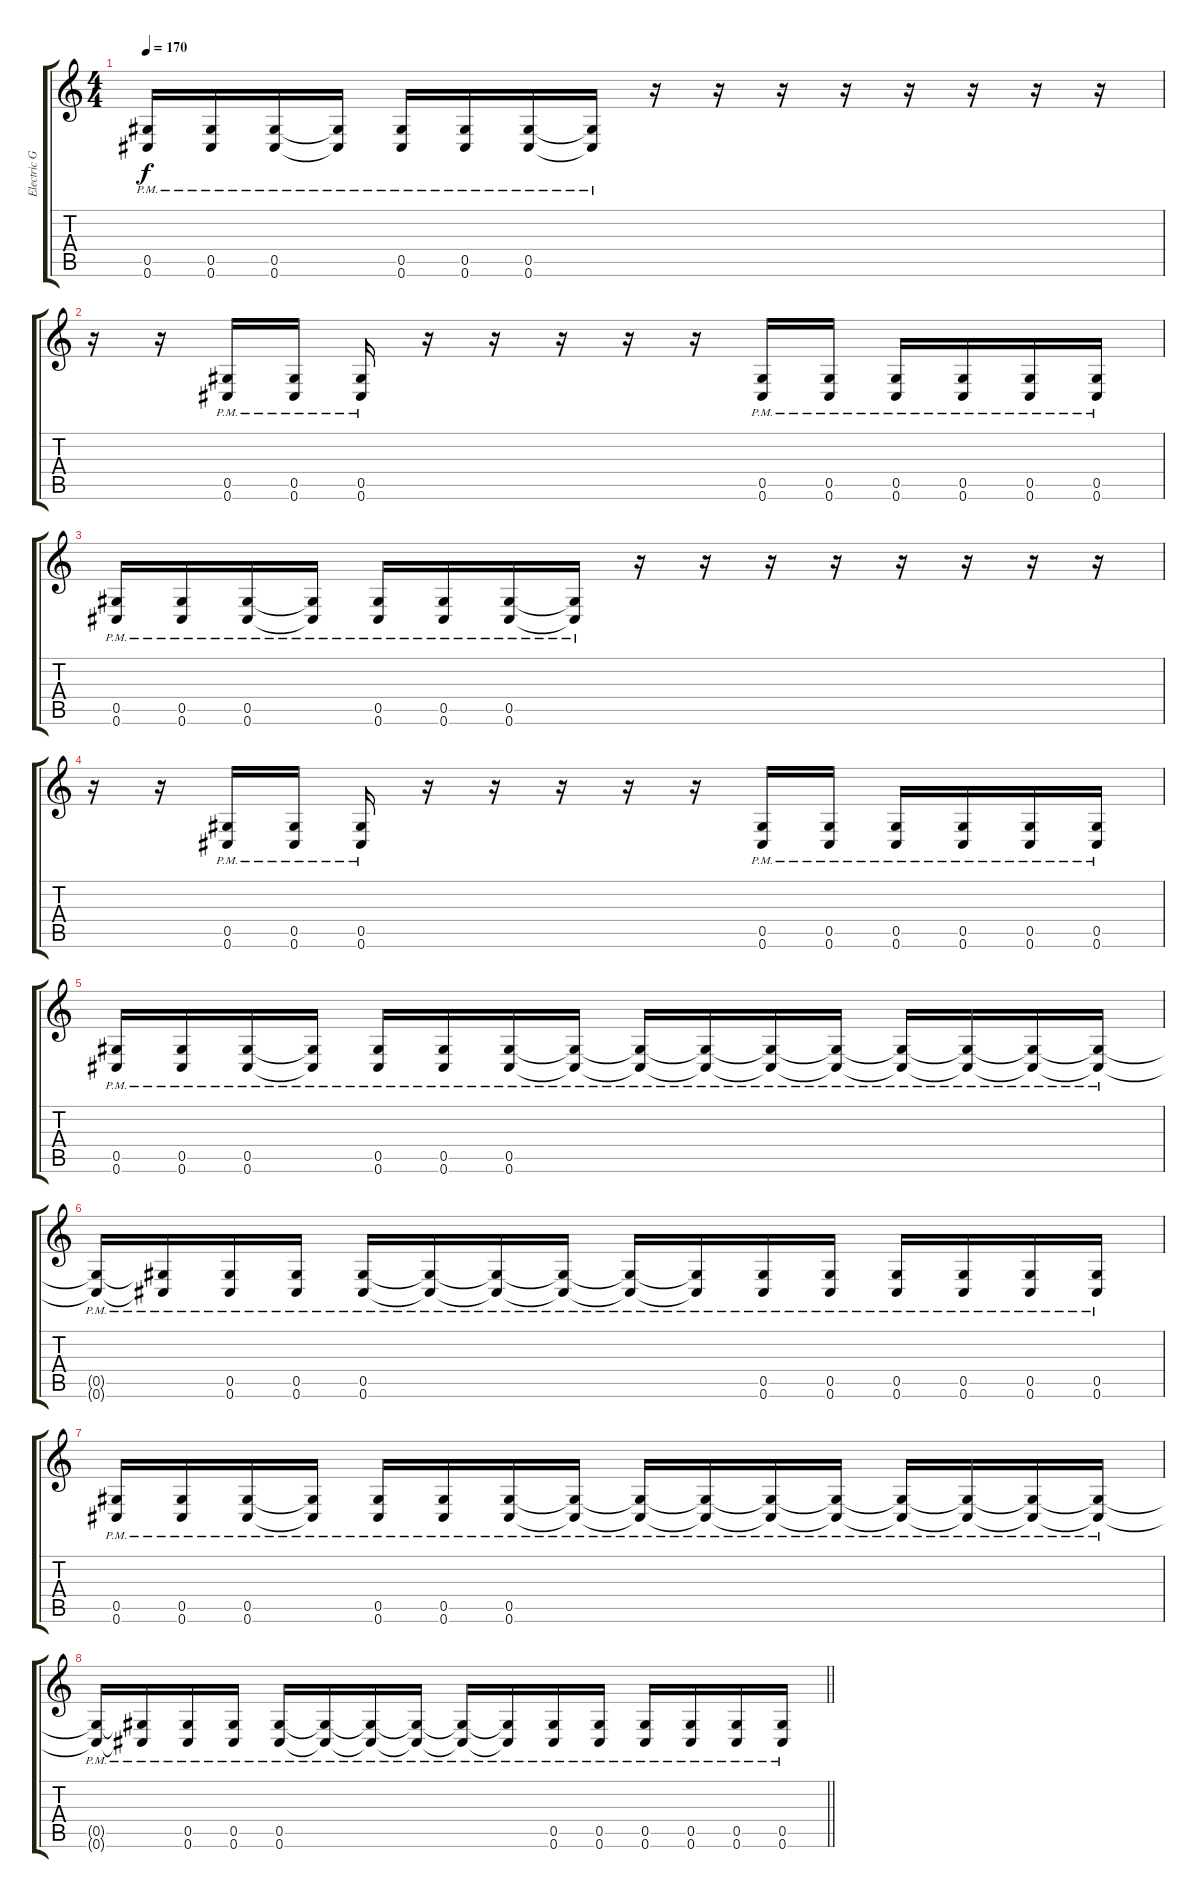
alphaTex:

\track ("Electric Guitar (rythm)" "Electric G") {instrument distortionguitar}
\staff {score tabs}
\tuning (Eb4 Bb3 Gb3 Db3 Ab2 Db2) {hide}
\ts (4 4)
\tempo 170
\clef g2
\ks c
(0.5{pm} 0.6{pm}).16{dy f} (0.5{pm} 0.6{pm}).16 (0.5{pm} 0.6{pm}).16 (0.5{pm t} 0.6{pm t}).16 (0.5{pm} 0.6{pm}).16 (0.5{pm} 0.6{pm}).16 (0.5{pm} 0.6{pm}).16 (0.5{pm t} 0.6{pm t}).16 r.16 r.16 r.16 r.16 r.16 r.16 r.16 r.16 |
r.16 r.16 (0.5{pm} 0.6{pm}).16 (0.5{pm} 0.6{pm}).16 (0.5{pm} 0.6{pm}).16 r.16 r.16 r.16 r.16 r.16 (0.5{pm} 0.6{pm}).16 (0.5{pm} 0.6{pm}).16 (0.5{pm} 0.6{pm}).16 (0.5{pm} 0.6{pm}).16 (0.5{pm} 0.6{pm}).16 (0.5{pm} 0.6{pm}).16 |
(0.5{pm} 0.6{pm}).16 (0.5{pm} 0.6{pm}).16 (0.5{pm} 0.6{pm}).16 (0.5{pm t} 0.6{pm t}).16 (0.5{pm} 0.6{pm}).16 (0.5{pm} 0.6{pm}).16 (0.5{pm} 0.6{pm}).16 (0.5{pm t} 0.6{pm t}).16 r.16 r.16 r.16 r.16 r.16 r.16 r.16 r.16 |
r.16 r.16 (0.5{pm} 0.6{pm}).16 (0.5{pm} 0.6{pm}).16 (0.5{pm} 0.6{pm}).16 r.16 r.16 r.16 r.16 r.16 (0.5{pm} 0.6{pm}).16 (0.5{pm} 0.6{pm}).16 (0.5{pm} 0.6{pm}).16 (0.5{pm} 0.6{pm}).16 (0.5{pm} 0.6{pm}).16 (0.5{pm} 0.6{pm}).16 |
(0.5{pm} 0.6{pm}).16 (0.5{pm} 0.6{pm}).16 (0.5{pm} 0.6{pm}).16 (0.5{pm t} 0.6{pm t}).16 (0.5{pm} 0.6{pm}).16 (0.5{pm} 0.6{pm}).16 (0.5{pm} 0.6{pm}).16 (0.5{pm t} 0.6{pm t}).16 (0.5{pm t} 0.6{pm t}).16 (0.5{pm t} 0.6{pm t}).16 (0.5{pm t} 0.6{pm t}).16 (0.5{pm t} 0.6{pm t}).16 (0.5{pm t} 0.6{pm t}).16 (0.5{pm t} 0.6{pm t}).16 (0.5{pm t} 0.6{pm t}).16 (0.5{pm t} 0.6{pm t}).16 |
(0.5{pm t} 0.6{pm t}).16 (0.5{pm t} 0.6{pm t}).16 (0.5{pm} 0.6{pm}).16 (0.5{pm} 0.6{pm}).16 (0.5{pm} 0.6{pm}).16 (0.5{pm t} 0.6{pm t}).16 (0.5{pm t} 0.6{pm t}).16 (0.5{pm t} 0.6{pm t}).16 (0.5{pm t} 0.6{pm t}).16 (0.5{pm t} 0.6{pm t}).16 (0.5{pm} 0.6{pm}).16 (0.5{pm} 0.6{pm}).16 (0.5{pm} 0.6{pm}).16 (0.5{pm} 0.6{pm}).16 (0.5{pm} 0.6{pm}).16 (0.5{pm} 0.6{pm}).16 |
(0.5{pm} 0.6{pm}).16 (0.5{pm} 0.6{pm}).16 (0.5{pm} 0.6{pm}).16 (0.5{pm t} 0.6{pm t}).16 (0.5{pm} 0.6{pm}).16 (0.5{pm} 0.6{pm}).16 (0.5{pm} 0.6{pm}).16 (0.5{pm t} 0.6{pm t}).16 (0.5{pm t} 0.6{pm t}).16 (0.5{pm t} 0.6{pm t}).16 (0.5{pm t} 0.6{pm t}).16 (0.5{pm t} 0.6{pm t}).16 (0.5{pm t} 0.6{pm t}).16 (0.5{pm t} 0.6{pm t}).16 (0.5{pm t} 0.6{pm t}).16 (0.5{pm t} 0.6{pm t}).16 |
\barLineRight lightlight
(0.5{pm t} 0.6{pm t}).16 (0.5{pm t} 0.6{pm t}).16 (0.5{pm} 0.6{pm}).16 (0.5{pm} 0.6{pm}).16 (0.5{pm} 0.6{pm}).16 (0.5{pm t} 0.6{pm t}).16 (0.5{pm t} 0.6{pm t}).16 (0.5{pm t} 0.6{pm t}).16 (0.5{pm t} 0.6{pm t}).16 (0.5{pm t} 0.6{pm t}).16 (0.5{pm} 0.6{pm}).16 (0.5{pm} 0.6{pm}).16 (0.5{pm} 0.6{pm}).16 (0.5{pm} 0.6{pm}).16 (0.5{pm} 0.6{pm}).16 (0.5{pm} 0.6{pm}).16
